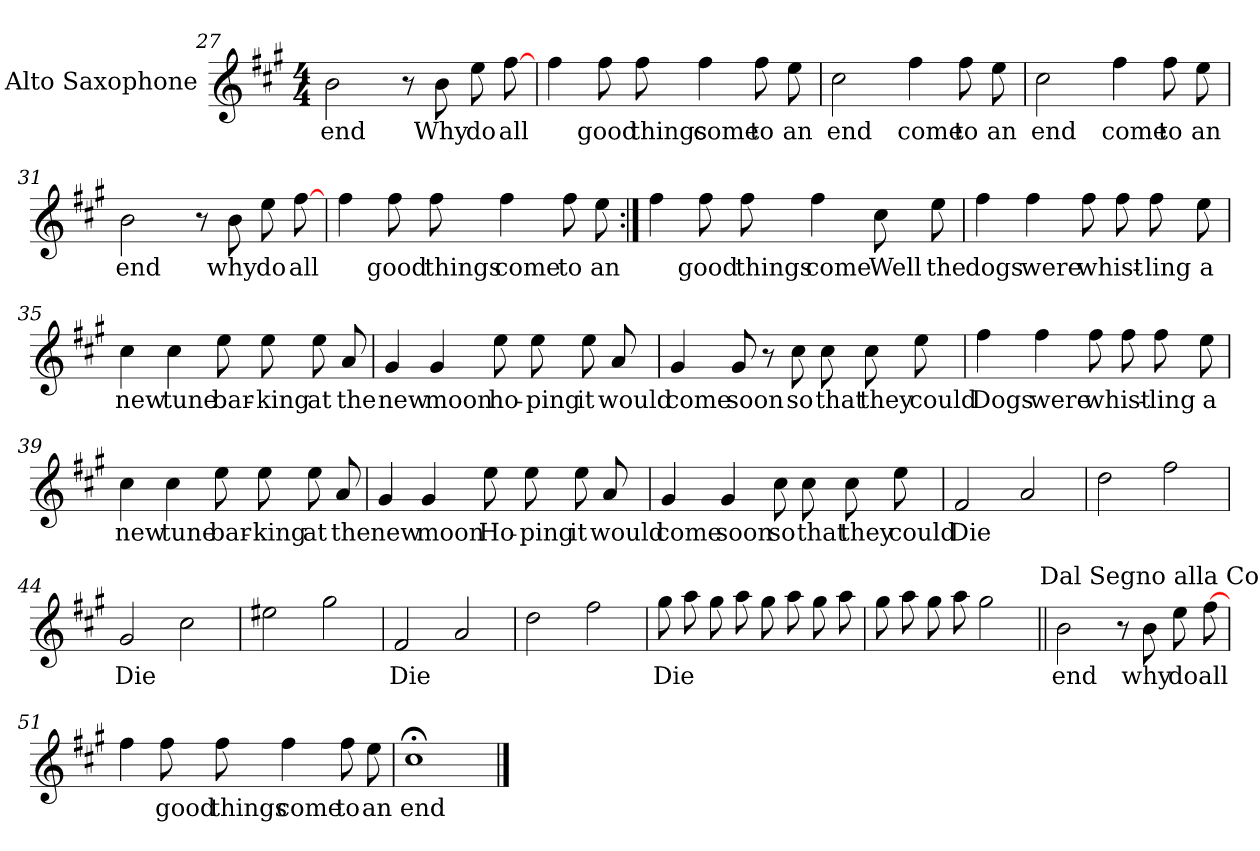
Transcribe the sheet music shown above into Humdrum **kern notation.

**kern	**text
*part1	*part1
*staff1	*staff1
*I"Alto Saxophone	*
*I'A. Sax.	*
*clefG2	*
*ITrd5c9	*
*k[]	*
*C:	*
*M4/4	*
=27	=27
2d	-end
8r	.
8d	-Why
8g	-do
[8a	-all
=28	=28
4a	.
8aL	-good
8a	-things
4a	-come
8aL	-to
8g	-an
=29	=29
2e	-end
4a	-come
8aL	-to
8g	-an
=30	=30
2e	-end
4a	-come
8aL	-to
8g	-an
=31	=31
2d	-end
8r	.
8d	-why
8g	-do
[8a	-all
=32	=32
4a	.
8aL	-good
8a	-things
4a	-come
8aL	-to
8g	-an
=33:|!	=33:|!
4a	.
8aL	-good
8a	-things
4a	-come
8eL	-Well
8g	-the
=34	=34
4a	-dogs
4a	-were
8aL	-whist-
8a	.
8a	-ling
8g	-a
=35	=35
4e	-new
4e	-tune
8gL	-bar-
8g	-king
8gL	-at
8c	-the
=36	=36
4B	-new
4B	-moon
8gL	-ho-
8g	-ping
8g	-it
8c	-would
=37	=37
4B	-come
8BL	-soon
8r	.
8eL	-so
8e	-that
8e	-they
8g	-could
=38	=38
4a	-Dogs
4a	-were
8aL	-whist-
8a	.
8aL	-ling
8g	-a
=39	=39
4e	-new
4e	-tune
8gL	-bar-
8g	-king
8g	-at
8c	-the
=40	=40
4B	-new
4B	-moon
8gL	-Ho-
8g	-ping
8g	-it
8c	-would
=41	=41
4B	-come
4B	-soon
8eL	-so
8e	-that
8e	-they
8g	-could
=42	=42
2A	-Die
2c	.
=43	=43
2f	.
2a	.
=44	=44
2B	-Die
2e	.
=45	=45
2g#	.
2b	.
=46	=46
2A	-Die
2c	.
=47	=47
2f	.
2a	.
=48	=48
8bL	-Die
8cc	.
8b	.
8cc	.
8bL	.
8cc	.
8b	.
8cc	.
=49	=49
8bL	.
8cc	.
8b	.
8cc	.
2b	.
!LO:TX:a:t=Dal Segno alla  Coda	!
!!LO:LB:g=z
=50||	=50||
2d	-end
8r	.
8d	-why
8g	-do
[8a	-all
=51	=51
4a	.
8aL	-good
8a	-things
4a	-come
8aL	-to
8g	-an
=52	=52
1e;	-end
==	==
*-	*-
